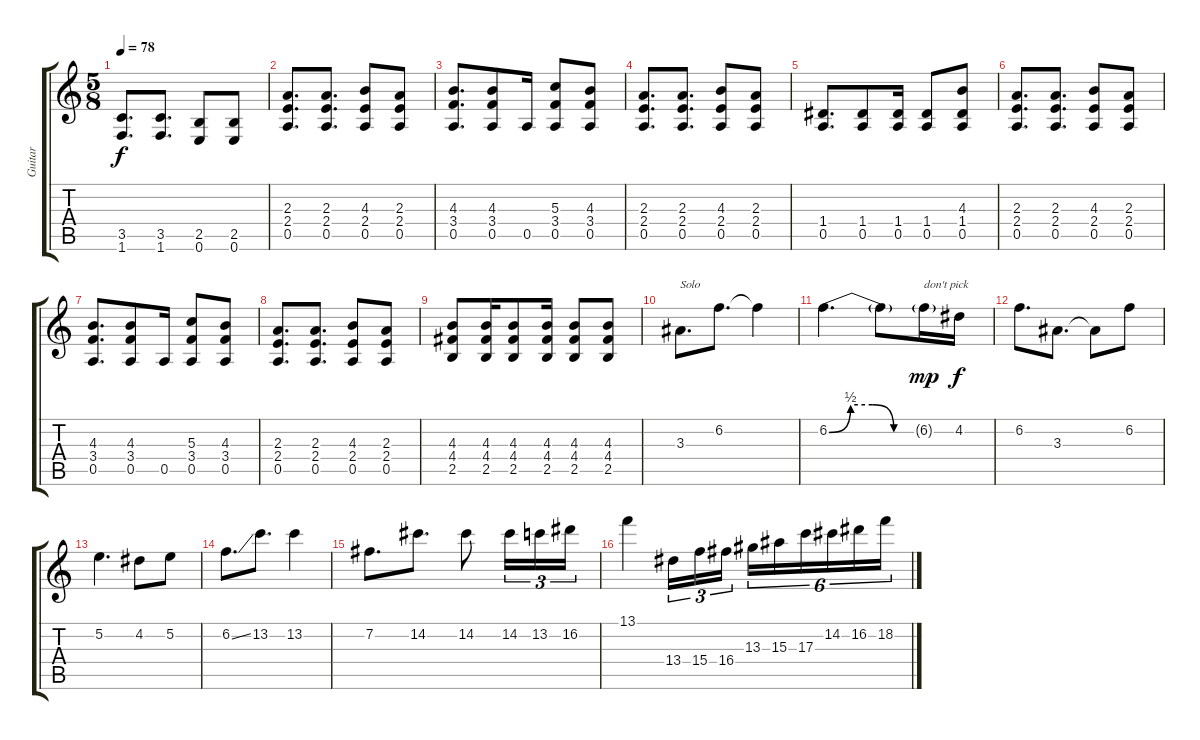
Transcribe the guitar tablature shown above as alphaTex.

\track ("Guitar" "Guitar") {instrument distortionguitar}
\staff {score tabs}
\tuning (E4 B3 G3 D3 A2 E2) {hide}
\ts (5 8)
\tempo 78
\clef g2
\ks c
(3.5 1.6).8{d dy f} (3.5 1.6).8{d} (2.5 0.6).8 (2.5 0.6).8 |
(2.3 2.4 0.5).8{d} (2.3 2.4 0.5).8{d} (4.3 2.4 0.5).8 (2.3 2.4 0.5).8 |
(4.3 3.4 0.5).8{d} (4.3 3.4 0.5).8 0.5.16 (5.3 3.4 0.5).8 (4.3 3.4 0.5).8 |
(2.3 2.4 0.5).8{d} (2.3 2.4 0.5).8{d} (4.3 2.4 0.5).8 (2.3 2.4 0.5).8 |
(1.4 0.5).8{d} (1.4 0.5).8 (1.4 0.5).16 (1.4 0.5).8 (4.3 1.4 0.5).8 |
(2.3 2.4 0.5).8{d} (2.3 2.4 0.5).8{d} (4.3 2.4 0.5).8 (2.3 2.4 0.5).8 |
(4.3 3.4 0.5).8{d} (4.3 3.4 0.5).8 0.5.16 (5.3 3.4 0.5).8 (4.3 3.4 0.5).8 |
(2.3 2.4 0.5).8{d} (2.3 2.4 0.5).8{d} (4.3 2.4 0.5).8 (2.3 2.4 0.5).8 |
(4.3 4.4 2.5).8 (4.3 4.4 2.5).16 (4.3 4.4 2.5).8 (4.3 4.4 2.5).16 (4.3 4.4 2.5).8 (4.3 4.4 2.5).8 |
3.3.8{d txt "Solo"} 6.2.8{d} 6.2{t}.4 |
6.2{be (custom 0 0 15 2 30 2 45 0 60 0)}.4{d} 6.2{t}.8 6.2{g}.16{txt "don't pick" dy mp} 4.2.16{dy f} |
6.2.8{d} 3.3.8{d} 3.3{t}.8 6.2.8 |
5.2.4{d} 4.2.8 5.2.8 |
6.2{ss}.8{d} 13.2.8{d} 13.2.4 |
7.2.8{d} 14.2.8{d} 14.2.8 14.2.16{tu (3 2)} 13.2.16{tu (3 2)} 16.2.16{tu (3 2)} |
13.1.4 13.4.16{tu (3 2)} 15.4.16{tu (3 2)} 16.4.16{tu (3 2)} 13.3.16{tu (6 4)} 15.3.16{tu (6 4)} 17.3.16{tu (6 4)} 14.2.16{tu (6 4)} 16.2.16{tu (6 4)} 18.2.16{tu (6 4)}
